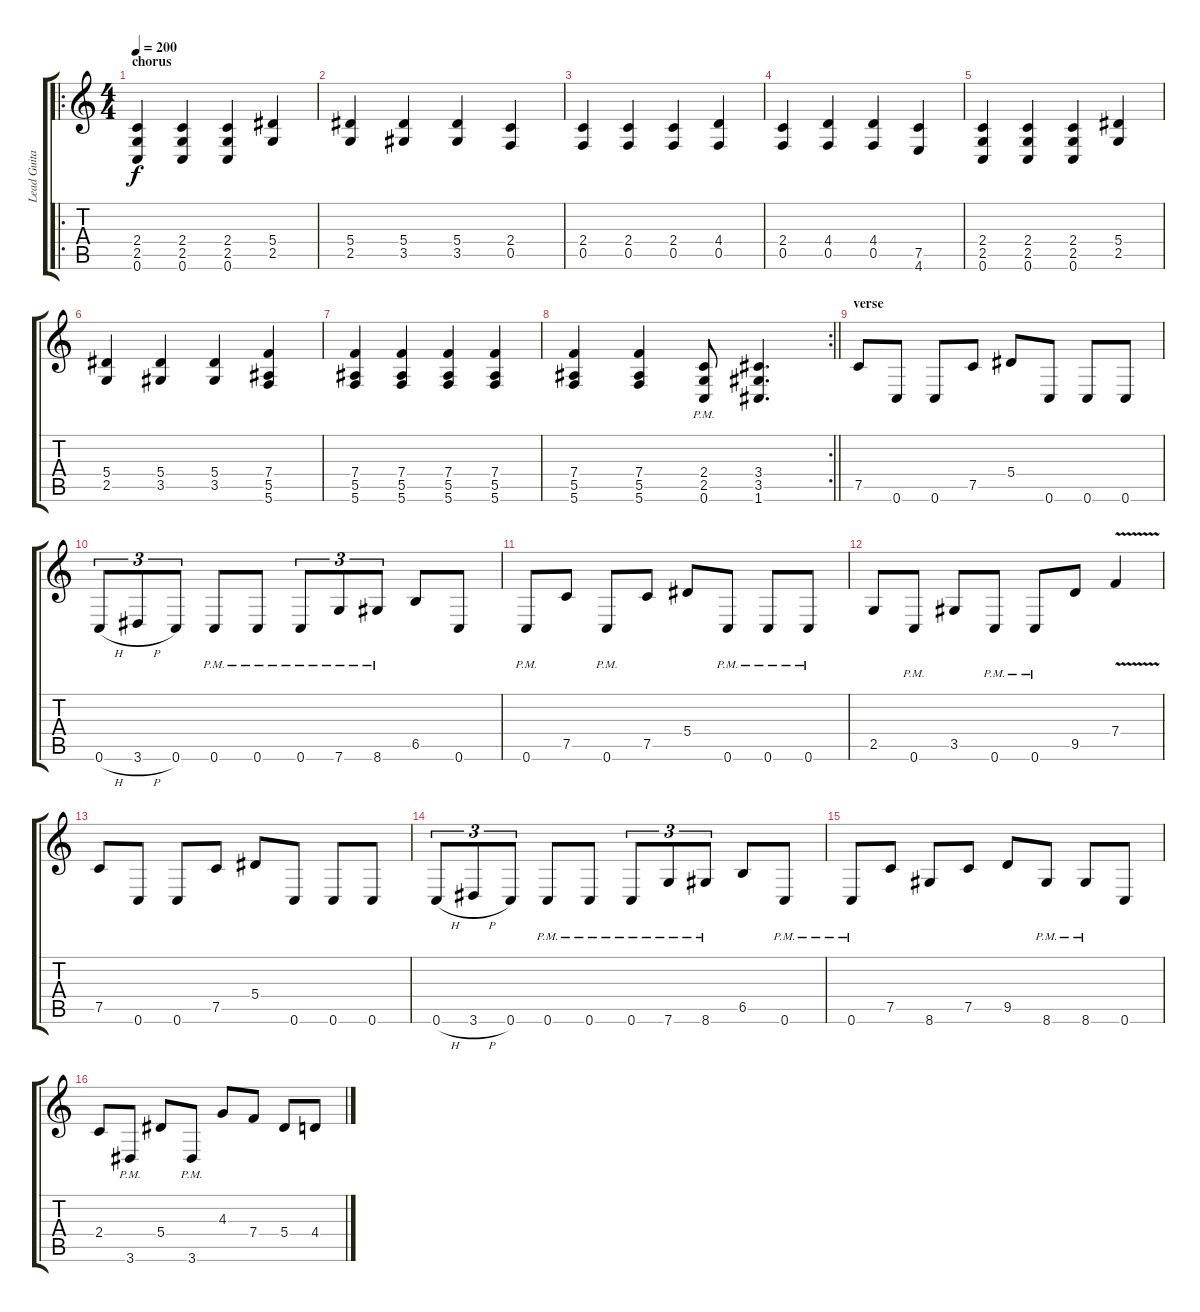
\track ("Lead Guitar" "Lead Guita") {instrument distortionguitar}
\staff {score tabs}
\tuning (C4 G3 Eb3 Bb2 F2 C2) {hide}
\ro
\ts (4 4)
\section ("" "chorus")
\tempo 200
\clef g2
\ks c
(2.4 2.5 0.6).4{dy f instrument distortionguitar} (2.4 2.5 0.6).4 (2.4 2.5 0.6).4 (5.4 2.5).4 |
(5.4 2.5).4 (5.4 3.5).4 (5.4 3.5).4 (2.4 0.5).4 |
(2.4 0.5).4 (2.4 0.5).4 (2.4 0.5).4 (4.4 0.5).4 |
(2.4 0.5).4 (4.4 0.5).4 (4.4 0.5).4 (7.5 4.6).4 |
(2.4 2.5 0.6).4 (2.4 2.5 0.6).4 (2.4 2.5 0.6).4 (5.4 2.5).4 |
(5.4 2.5).4 (5.4 3.5).4 (5.4 3.5).4 (7.4 5.5 5.6).4 |
(7.4 5.5 5.6).4 (7.4 5.5 5.6).4 (7.4 5.5 5.6).4 (7.4 5.5 5.6).4 |
\rc 2
\barLineRight lightlight
(7.4 5.5 5.6).4 (7.4 5.5 5.6).4 (2.4{pm} 2.5{pm} 0.6{pm}).8 (3.4 3.5 1.6).4{d} |
\section ("" "verse")
7.5.8 0.6.8 0.6.8 7.5.8 5.4.8 0.6.8 0.6.8 0.6.8 |
0.6{h}.8{tu (3 2)} 3.6{h}.8{tu (3 2)} 0.6.8{tu (3 2)} 0.6{pm}.8 0.6{pm}.8 0.6{pm}.8{tu (3 2)} 7.6{pm}.8{tu (3 2)} 8.6{pm}.8{tu (3 2)} 6.5.8 0.6.8 |
0.6{pm}.8 7.5.8 0.6{pm}.8 7.5.8 5.4.8 0.6{pm}.8 0.6{pm}.8 0.6{pm}.8 |
2.5.8 0.6{pm}.8 3.5.8 0.6{pm}.8 0.6{pm}.8 9.5.8 7.4{v}.4 |
7.5.8 0.6.8 0.6.8 7.5.8 5.4.8 0.6.8 0.6.8 0.6.8 |
0.6{h}.8{tu (3 2)} 3.6{h}.8{tu (3 2)} 0.6.8{tu (3 2)} 0.6{pm}.8 0.6{pm}.8 0.6{pm}.8{tu (3 2)} 7.6{pm}.8{tu (3 2)} 8.6{pm}.8{tu (3 2)} 6.5.8 0.6{pm}.8 |
0.6{pm}.8 7.5.8 8.6.8 7.5.8 9.5.8 8.6{pm}.8 8.6{pm}.8 0.6.8 |
2.4.8 3.6{pm}.8 5.4.8 3.6{pm}.8 4.3.8 7.4.8 5.4.8 4.4.8
